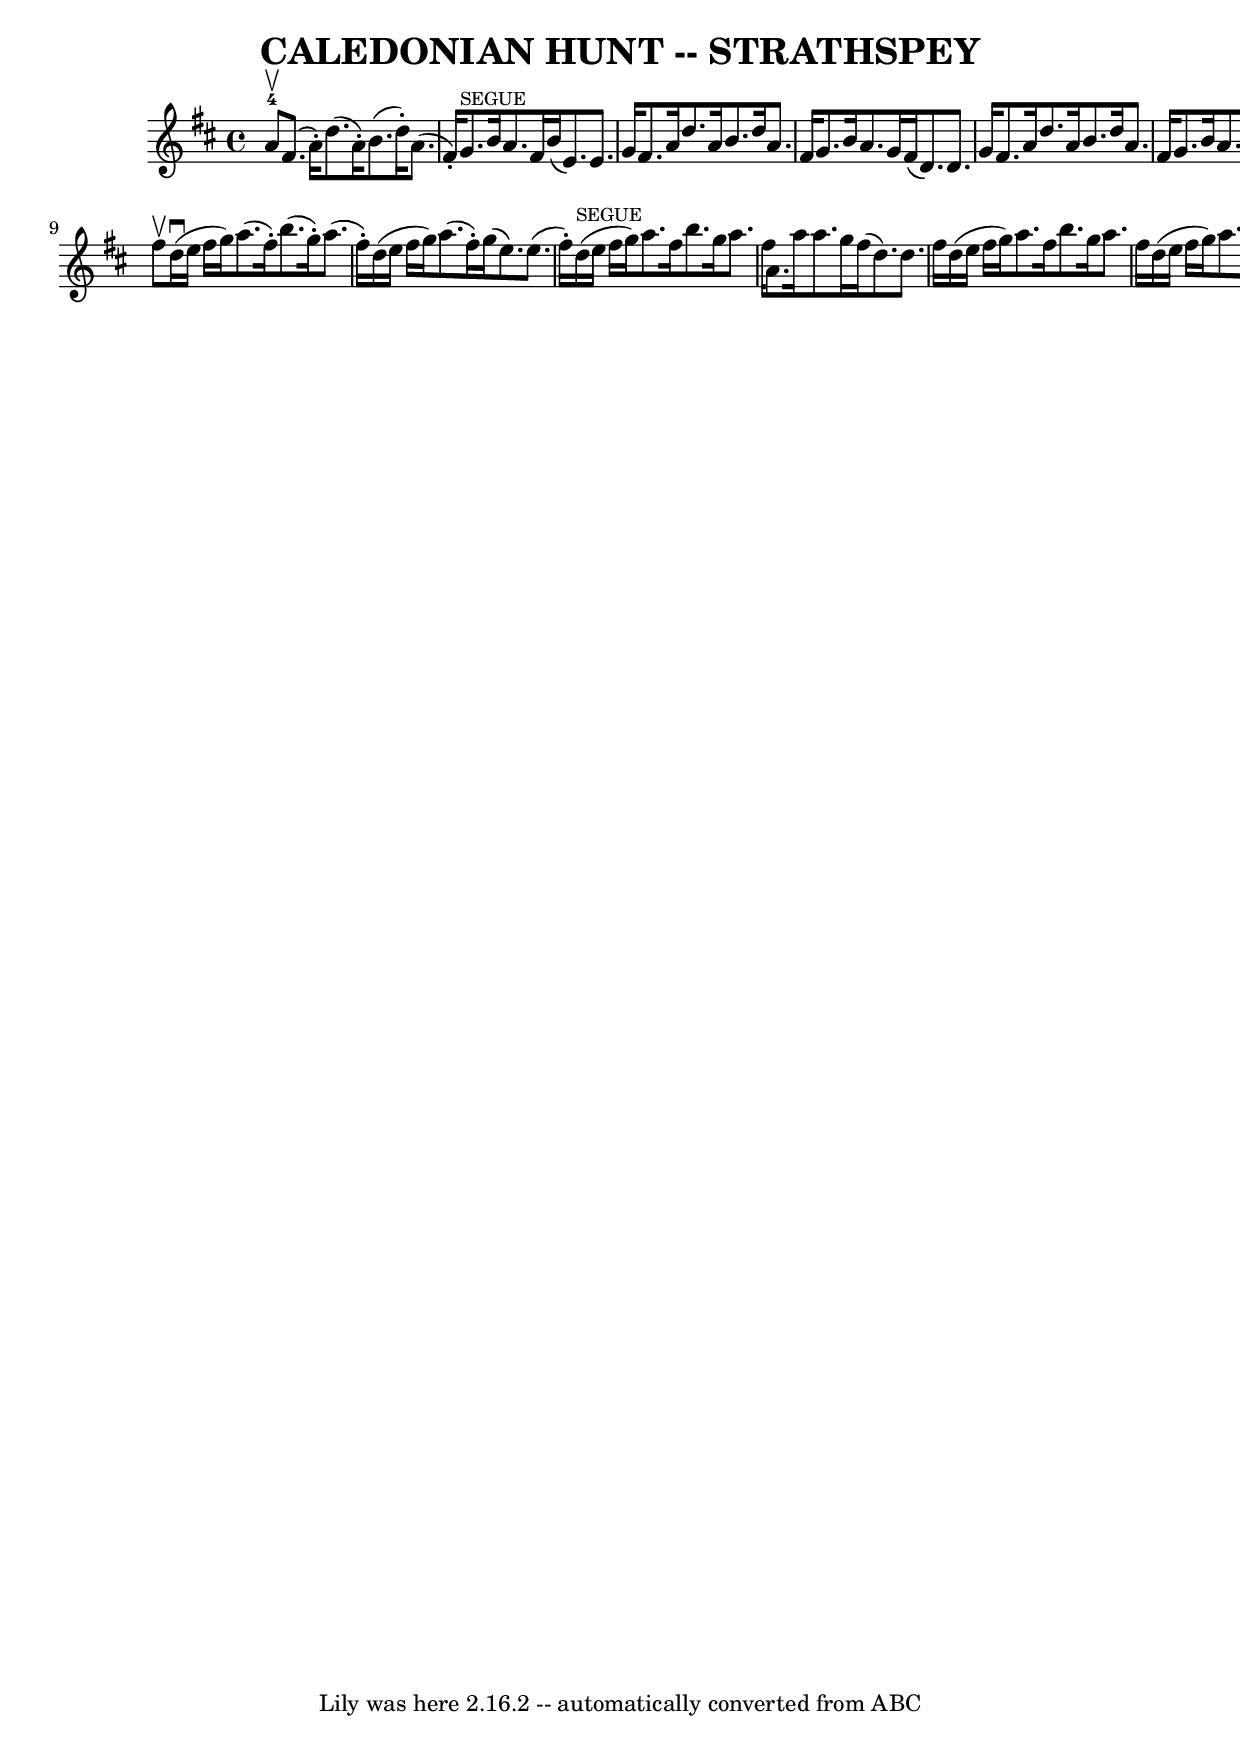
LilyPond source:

\version "2.16.2"
\include "Mammoth.ily"
\header {
  %% book = "Ryan's Mammoth Collection of Fiddle Tunes"
 composer = ""
 crossRefNumber = "1"
 footnotes = ""
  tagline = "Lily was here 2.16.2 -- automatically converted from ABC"
  title = "CALEDONIAN HUNT -- STRATHSPEY"

}
voicedefault =  {


  \override Staff.TimeSignature #'style = #'C
  \time 4/4 
  \key d \major a'8-4^\upbow    |
 fis'8. (a'16-.) d''8. (a'16-.) b'8. (d''16-.) a'8. (fis'16-.)    |
 g'8.^\segue b'16 a'8. fis'16 b'16 (e'8.) e'8. g'16     |
 fis'8. a'16 d''8. a'16 b'8. d''16 a'8. fis'16     |
 g'8. b'16 a'8. g'16 fis'16 (d'8.) d'8. g'16    |
 fis'8. a'16 d''8. a'16 b'8. d''16 a'8. fis'16     |
 g'8. b'16 a'8. fis'16 b'16 ( e'8.) e'8. g'16     |
 fis'8. a'16 d''8. a'16 b'16 (cis''16 d''8) a'8. g'16     |
 fis'8. a'16 d'8.-4 g''16 fis''8. (d''16) d''8    \bar "|." fis''8^\upbow    |
 d''16 (^\downbow e''16 fis''16 g''16) a''8. (fis''16-.) b''8. (g''16-.) a''8. (fis''16-.)     |
 d''16 (e''16 fis''16 g''16) a''8. (fis''16-.) g''16 (e''8.) e''8. (fis''16-.)    |
 d''16^\segue(
 e''16 fis''16 g''16) a''8. fis''16 b''8. g''16 a''8. fis''16     |
 a'8. a''16 a''8. g''16 fis''16 (d''8.) d''8. fis''16     |
 d''16 (e''16 fis''16 g''16) a''8. fis''16 b''8. g''16 a''8. fis''16     |
 d''16 (
 e''16 fis''16 g''16) a''8. fis''16 g''16 (e''8.) e''8. g''16     |
 fis''8. d''16 e''8. fis''16 d''8. b'16 a'8. fis'16     |
 a'8. b'16 d''8. e''16 fis''16 ( d''8.) d''8    \bar " |."   

}

\score{
  <<

    \context Staff="default"
    {
      \voicedefault 
      
    }

  >>
  \layout {
    
  }
  \midi {
  }

}
